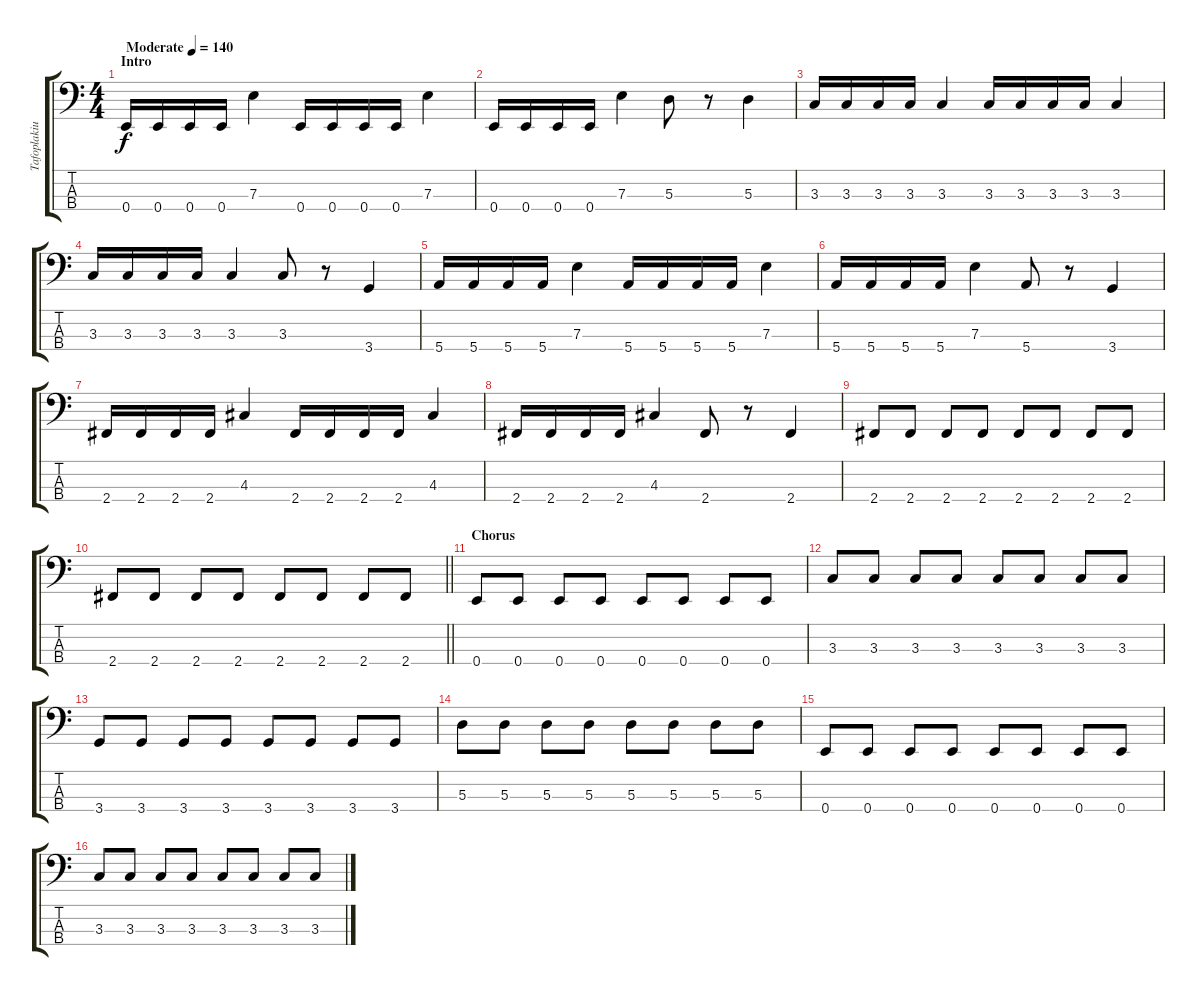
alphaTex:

\track ("Tafoplakium" "Tafoplakiu") {instrument electricbassfinger}
\staff {score tabs}
\tuning (G2 D2 A1 E1) {hide}
\ts (4 4)
\section ("" "Intro")
\tempo (140 "Moderate")
\clef f4
\ks c
0.4.16{dy f instrument electricbassfinger} 0.4.16 0.4.16 0.4.16 7.3.4 0.4.16 0.4.16 0.4.16 0.4.16 7.3.4 |
0.4.16 0.4.16 0.4.16 0.4.16 7.3.4 5.3.8 r.8 5.3.4 |
3.3.16 3.3.16 3.3.16 3.3.16 3.3.4 3.3.16 3.3.16 3.3.16 3.3.16 3.3.4 |
3.3.16 3.3.16 3.3.16 3.3.16 3.3.4 3.3.8 r.8 3.4.4 |
5.4.16 5.4.16 5.4.16 5.4.16 7.3.4 5.4.16 5.4.16 5.4.16 5.4.16 7.3.4 |
5.4.16 5.4.16 5.4.16 5.4.16 7.3.4 5.4.8 r.8 3.4.4 |
2.4.16 2.4.16 2.4.16 2.4.16 4.3.4 2.4.16 2.4.16 2.4.16 2.4.16 4.3.4 |
2.4.16 2.4.16 2.4.16 2.4.16 4.3.4 2.4.8 r.8 2.4.4 |
2.4.8 2.4.8 2.4.8 2.4.8 2.4.8 2.4.8 2.4.8 2.4.8 |
\barLineRight lightlight
2.4.8 2.4.8 2.4.8 2.4.8 2.4.8 2.4.8 2.4.8 2.4.8 |
\section ("" "Chorus")
0.4.8 0.4.8 0.4.8 0.4.8 0.4.8 0.4.8 0.4.8 0.4.8 |
3.3.8 3.3.8 3.3.8 3.3.8 3.3.8 3.3.8 3.3.8 3.3.8 |
3.4.8 3.4.8 3.4.8 3.4.8 3.4.8 3.4.8 3.4.8 3.4.8 |
5.3.8 5.3.8 5.3.8 5.3.8 5.3.8 5.3.8 5.3.8 5.3.8 |
0.4.8 0.4.8 0.4.8 0.4.8 0.4.8 0.4.8 0.4.8 0.4.8 |
3.3.8 3.3.8 3.3.8 3.3.8 3.3.8 3.3.8 3.3.8 3.3.8
